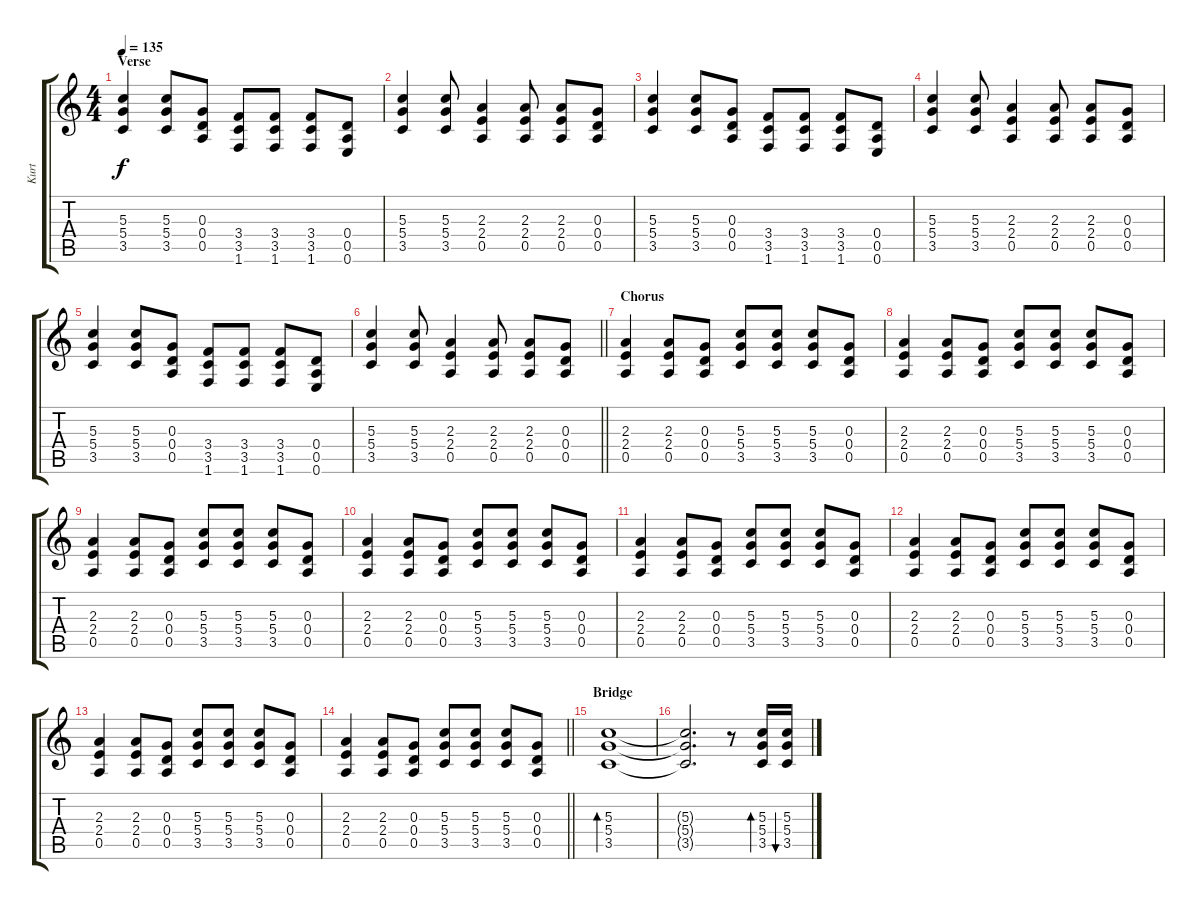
\track ("Kurt" "Kurt") {instrument distortionguitar}
\staff {score tabs}
\tuning (E4 B3 G3 D3 A2 E2) {hide}
\ts (4 4)
\section ("" "Verse")
\tempo 135
\clef g2
\ks c
(5.3 5.4 3.5).4{dy f} (5.3 5.4 3.5).8 (0.3 0.4 0.5).8 (3.4 3.5 1.6).8 (3.4 3.5 1.6).8 (3.4 3.5 1.6).8 (0.4 0.5 0.6).8 |
(5.3 5.4 3.5).4 (5.3 5.4 3.5).8 (2.3 2.4 0.5).4 (2.3 2.4 0.5).8 (2.3 2.4 0.5).8 (0.3 0.4 0.5).8 |
(5.3 5.4 3.5).4 (5.3 5.4 3.5).8 (0.3 0.4 0.5).8 (3.4 3.5 1.6).8 (3.4 3.5 1.6).8 (3.4 3.5 1.6).8 (0.4 0.5 0.6).8 |
(5.3 5.4 3.5).4 (5.3 5.4 3.5).8 (2.3 2.4 0.5).4 (2.3 2.4 0.5).8 (2.3 2.4 0.5).8 (0.3 0.4 0.5).8 |
(5.3 5.4 3.5).4 (5.3 5.4 3.5).8 (0.3 0.4 0.5).8 (3.4 3.5 1.6).8 (3.4 3.5 1.6).8 (3.4 3.5 1.6).8 (0.4 0.5 0.6).8 |
\barLineRight lightlight
(5.3 5.4 3.5).4 (5.3 5.4 3.5).8 (2.3 2.4 0.5).4 (2.3 2.4 0.5).8 (2.3 2.4 0.5).8 (0.3 0.4 0.5).8 |
\section ("" "Chorus")
(2.3 2.4 0.5).4{instrument distortionguitar} (2.3 2.4 0.5).8 (0.3 0.4 0.5).8 (5.3 5.4 3.5).8 (5.3 5.4 3.5).8 (5.3 5.4 3.5).8 (0.3 0.4 0.5).8 |
(2.3 2.4 0.5).4 (2.3 2.4 0.5).8 (0.3 0.4 0.5).8 (5.3 5.4 3.5).8 (5.3 5.4 3.5).8 (5.3 5.4 3.5).8 (0.3 0.4 0.5).8 |
(2.3 2.4 0.5).4 (2.3 2.4 0.5).8 (0.3 0.4 0.5).8 (5.3 5.4 3.5).8 (5.3 5.4 3.5).8 (5.3 5.4 3.5).8 (0.3 0.4 0.5).8 |
(2.3 2.4 0.5).4 (2.3 2.4 0.5).8 (0.3 0.4 0.5).8 (5.3 5.4 3.5).8 (5.3 5.4 3.5).8 (5.3 5.4 3.5).8 (0.3 0.4 0.5).8 |
(2.3 2.4 0.5).4 (2.3 2.4 0.5).8 (0.3 0.4 0.5).8 (5.3 5.4 3.5).8 (5.3 5.4 3.5).8 (5.3 5.4 3.5).8 (0.3 0.4 0.5).8 |
(2.3 2.4 0.5).4 (2.3 2.4 0.5).8 (0.3 0.4 0.5).8 (5.3 5.4 3.5).8 (5.3 5.4 3.5).8 (5.3 5.4 3.5).8 (0.3 0.4 0.5).8 |
(2.3 2.4 0.5).4 (2.3 2.4 0.5).8 (0.3 0.4 0.5).8 (5.3 5.4 3.5).8 (5.3 5.4 3.5).8 (5.3 5.4 3.5).8 (0.3 0.4 0.5).8 |
\barLineRight lightlight
(2.3 2.4 0.5).4 (2.3 2.4 0.5).8 (0.3 0.4 0.5).8 (5.3 5.4 3.5).8 (5.3 5.4 3.5).8 (5.3 5.4 3.5).8 (0.3 0.4 0.5).8 |
\section ("" "Bridge")
(5.3 5.4 3.5).1{bd 30 instrument electricguitarclean} |
(5.3{t} 5.4{t} 3.5{t}).2{d} r.8 (5.3 5.4 3.5).16{bd 30} (5.3 5.4 3.5).16{bu 30}
